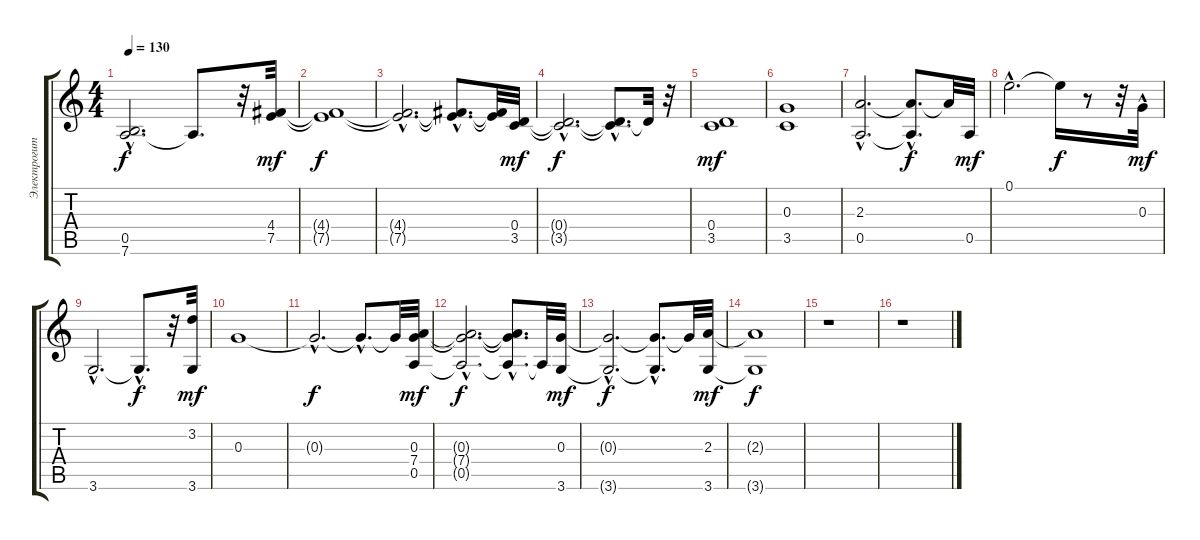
\track ("Электрогитара" "Электрогит") {instrument overdrivenguitar}
\staff {score tabs}
\tuning (E4 B3 G3 D3 A2 E2) {hide}
\ts (4 4)
\tempo 130
\clef g2
\ks c
(0.5{hac t} 7.6{hac t}).2{d dy f} 0.5{t}.8{d} r.32 (4.4 7.5).32{dy mf} |
(4.4{t} 7.5{t}).1{dy f} |
(4.4{hac t} 7.5{hac t}).2{d} (4.4{hac t} 7.5{hac t}).8{d} (4.4{t} 7.5{t}).32 (0.4 3.5).32{dy mf} |
(0.4{hac t} 3.5{hac t}).2{d dy f} (0.4{hac t} 3.5{t}).8{d} 0.4{t}.32 r.32 |
(0.4 3.5).1{dy mf} |
(0.3 3.5).1 |
(2.3{hac} 0.5{hac}).2{d} (2.3{hac t} 0.5{t}).8{d dy f} 2.3{t}.32 0.5.32{dy mf} |
0.1{hac}.2{d} 0.1{t}.16{dy f} r.8 r.32 0.3{hac}.32{dy mf} |
3.6{hac}.2{d} 3.6{hac t}.8{d dy f} r.32 (3.2 3.6).32{dy mf} |
0.3.1 |
0.3{hac t}.2{d dy f} 0.3{hac t}.8{d} 0.3{t}.32 (0.3 7.4 0.5).32{dy mf} |
(0.3{hac t} 7.4{hac t} 0.5{hac t}).2{d dy f} (0.3{hac t} 7.4{hac t} 0.5{hac t}).8{d} 0.5{t}.32 (0.3 3.6).32{dy mf} |
(0.3{hac t} 3.6{hac t}).2{d dy f} (0.3{hac t} 3.6{t}).8{d} 0.3{t}.32 (2.3 3.6).32{dy mf} |
(2.3{t} 3.6{t}).1{dy f} |
r.1 |
r.1
